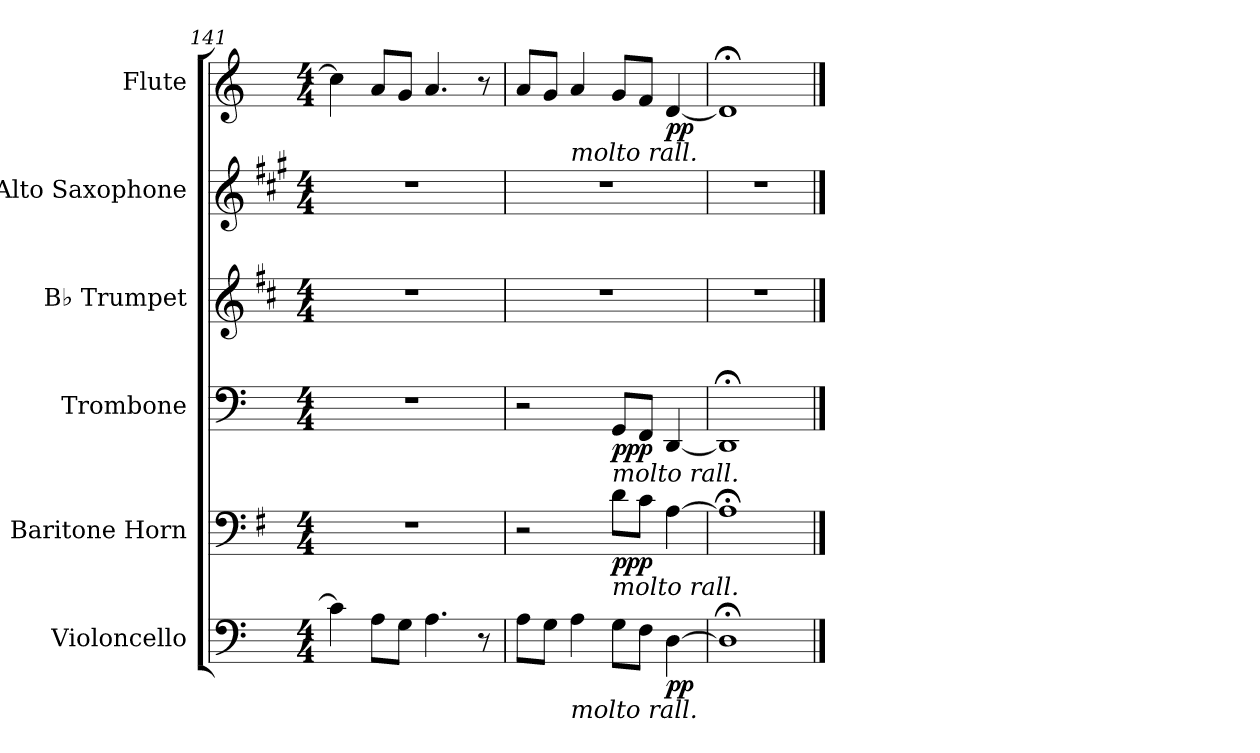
**kern	**dynam	**kern	**dynam	**kern	**dynam	**kern	**kern	**kern	**dynam
*part6	*part6	*part5	*part5	*part4	*part4	*part3	*part2	*part1	*part1
*staff6	*staff6	*staff5	*staff5	*staff4	*staff4	*staff3	*staff2	*staff1	*staff1
*I"Violoncello	*	*I"Baritone Horn	*	*I"Trombone	*	*I"B♭ Trumpet	*I"Alto Saxophone	*I"Flute	*
*I'Vc.	*	*I'Bar. Hn.	*	*I'Tbn.	*	*I'B♭ Tpt.	*I'A. Sax.	*I'Fl.	*
*clefF4	*	*clefF4	*	*clefF4	*	*clefG2	*clefG2	*clefG2	*
*	*	*ITrd4c7	*	*	*	*ITrd1c2	*ITrd5c9	*	*
*k[]	*	*k[]	*	*k[]	*	*k[]	*k[]	*k[]	*
*M4/4	*	*M4/4	*	*M4/4	*	*M4/4	*M4/4	*M4/4	*
=141	=141	=141	=141	=141	=141	=141	=141	=141	=141
4c\]	.	1r	.	1r	.	1r	1r	4cc\]	.
8A\L	.	.	.	.	.	.	.	8a/L	.
8G\J	.	.	.	.	.	.	.	8g/J	.
4.A\	.	.	.	.	.	.	.	4.a/	.
8r	.	.	.	.	.	.	.	8r	.
=142	=142	=142	=142	=142	=142	=142	=142	=142	=142
8A\L	.	2r	.	2r	.	1r	1r	8a/L	.
8G\J	.	.	.	.	.	.	.	8g/J	.
!	!	!	!	!	!	!	!	!LO:TX:b:i:t=molto rall.	!
!LO:TX:b:i:t=molto rall.	!	!	!	!	!	!	!	!	!
4A\	.	.	.	.	.	.	.	4a/	.
!	!	!	!	!LO:TX:b:i:t=molto rall.	!	!	!	!	!
!	!	!LO:TX:b:i:t=molto rall.	!	!	!	!	!	!	!
!	!	!	!LO:DY:b	!	!LO:DY:b	!	!	!	!
8G\L	.	8G\L	ppp	8GG/L	ppp	.	.	8g/L	.
8F\J	.	8F\J	.	8FF/J	.	.	.	8f/J	.
!	!LO:DY:b	!	!	!	!	!	!	!	!LO:DY:b
[4D\	pp	[4D\	.	[4DD/	.	.	.	[4d/	pp
=143	=143	=143	=143	=143	=143	=143	=143	=143	=143
1D;<]	.	1D;<]	.	1DD;<]	.	1r	1r	1d;<]	.
==	==	==	==	==	==	==	==	==	==
*-	*-	*-	*-	*-	*-	*-	*-	*-	*-
